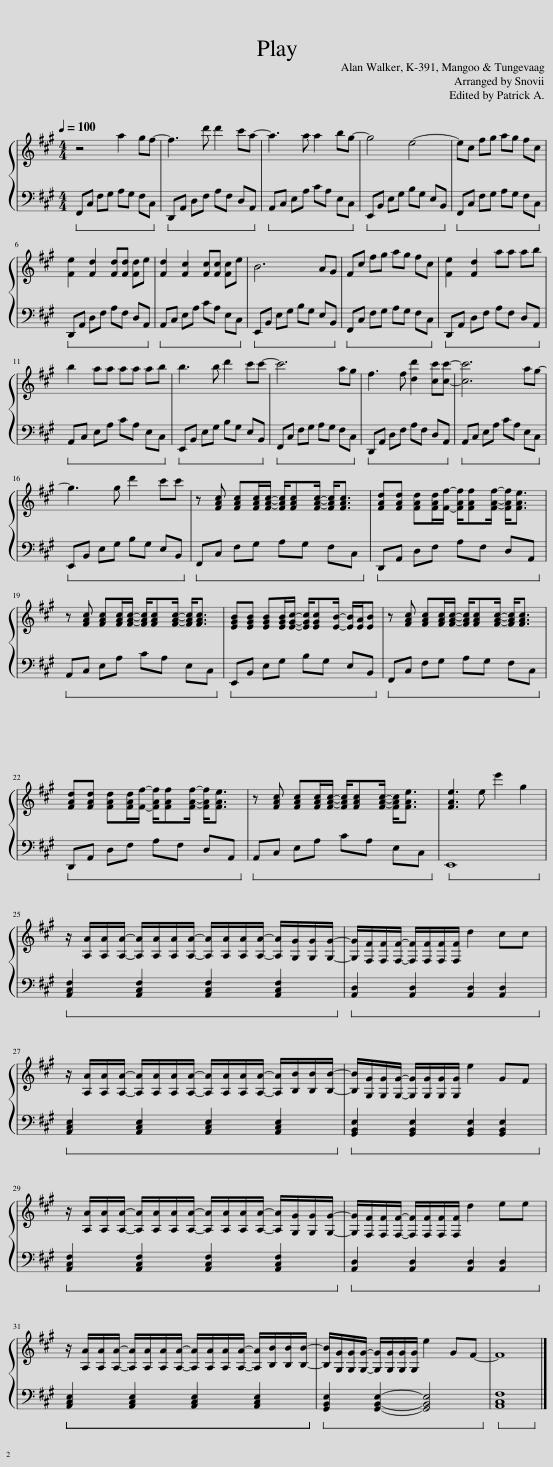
X:1
%%score { 1 | 2 }
L:1/8
Q:1/4=100
M:4/4
I:linebreak $
K:A
V:1 treble
V:2 bass
V:1
 z4 a2 gf- | f3 d' d'2 c'a- | a3 a a2 bg- | g4 e4- | ec fg ag fc |$ %5
 [Fe]2 [Fd]2 [Fd][Fd] [Fd]e | [Fd]2 [Fc]2 [Fc][Fc] [Fc]e | B6 AG | Fc fg ag fc | [Fe]2 [Fd]2 aa ab |$ %10
 b2 aa aa ab | b3 b d'2 c'c'- | c'6 ag | f3 f [dd']2 [cc'][cc']- | [cc']6 ag- |$ %15
 g3 g d'2 c'c' | z [FAc] [FAc][FAc]/[FAc]/- [FAc]/[FAc][FAc]/- [FAc]<[FAc] | [FAd][FAd] [FAd][FAd]/[Ff]/- [FAf]/[FAf][FAf]/- [FAf]<[FAe] |$ z [FAc] [FAc][FAc]/[FAc]/- [FAc]/[FAc][FAc]/- [FAc]<[FAc] | [EGB][EGB] [EGB][EGB]/[EGc]/- [EGc]/[EGc][EB]/- [EB]/[EA]/[EB] | %20
 z [FAc] [FAc][FAc]/[FAc]/- [FAc]/[FAc][FAc]/- [FAc]<[FAc] |$ [FAd][FAd] [FAd][FAd]/[Ff]/- [FAf]/[FAf][FAf]/- [FAf]<[FAe] | z [FAc] [FAc][FAc]/[FAc]/- [FAc]/[FAc][FAc]/- [FAc]<[FAe] | [FAe]3 e e'2 g2 |$ z/ [A,A]/[A,A]/[A,A]/- [A,A]/[A,A]/[A,A]/[A,A]/- [A,A]/[A,A]/[A,A]/[A,A]/- [A,A]/[G,G]/[G,G]/[G,G]/- | %25
 [G,G]/[F,F]/[F,F]/[F,F]/- [F,F]/[F,F]/[F,F]/[F,F]/ d2 cc |$ z/ [A,A]/[A,A]/[A,A]/- [A,A]/[A,A]/[A,A]/[A,A]/- [A,A]/[A,A]/[A,A]/[A,A]/- [A,A]/[B,B]/[B,B]/[B,B]/- | [B,B]/[G,G]/[G,G]/[G,G]/- [G,G]/[G,G]/[G,G]/[G,G]/ e2 GF |$ z/ [A,A]/[A,A]/[A,A]/- [A,A]/[A,A]/[A,A]/[A,A]/- [A,A]/[A,A]/[A,A]/[A,A]/- [A,A]/[G,G]/[G,G]/[G,G]/- | [G,G]/[F,F]/[F,F]/[F,F]/- [F,F]/[F,F]/[F,F]/[F,F]/ d2 ee |$ %30
 z/ [A,A]/[A,A]/[A,A]/- [A,A]/[A,A]/[A,A]/[A,A]/- [A,A]/[A,A]/[A,A]/[A,A]/- [A,A]/[B,B]/[B,B]/[B,B]/- | [B,B]/[G,G]/[G,G]/[G,G]/- [G,G]/[G,G]/[G,G]/[G,G]/ e2 GF- | F8 |] %33
V:2
!ped! F,,C, F,G, A,G, F,C,!ped-up! |!ped! D,,A,, D,F, A,F, D,A,,!ped-up! |!ped! A,,C, E,A, CA, E,C,!ped-up! |!ped! E,,B,, E,G, B,G, E,B,,!ped-up! |!ped! F,,C, F,G, A,G, F,C,!ped-up! |$ %5
!ped! D,,A,, D,F, A,F, D,A,,!ped-up! |!ped! A,,C, E,A, CA, E,C,!ped-up! |!ped! E,,B,, E,G, B,G, E,B,,!ped-up! |!ped! F,,C, F,G, A,G, F,C,!ped-up! |!ped! D,,A,, D,F, A,F, D,A,,!ped-up! |$ %10
!ped! A,,C, E,A, CA, E,C,!ped-up! |!ped! E,,B,, E,G, B,G, E,B,,!ped-up! |!ped! F,,C, F,G, A,G, F,C,!ped-up! |!ped! D,,A,, D,F, A,F, D,A,,!ped-up! |!ped! A,,C, E,A, CA, E,C,!ped-up! |$ %15
!ped! E,,B,, E,G, B,G, E,B,,!ped-up! |!ped! F,,C, F,G, A,G, F,C,!ped-up! |!ped! D,,A,, D,F, A,F, D,A,,!ped-up! |$!ped! A,,C, E,A, CA, E,C,!ped-up! |!ped! E,,B,, E,G, B,G, E,B,,!ped-up! | %20
!ped! F,,C, F,G, A,G, F,C,!ped-up! |$!ped! D,,A,, D,F, A,F, D,A,,!ped-up! |!ped! A,,C, E,A, CA, E,C,!ped-up! |!ped! E,,8!ped-up! |$!ped! [A,,C,F,]2 [A,,C,F,]2 [A,,C,F,]2 [A,,C,F,]2!ped-up! | %25
!ped! [A,,D,]2 [A,,D,]2 [A,,D,]2 [A,,D,]2!ped-up! |$!ped! [A,,C,E,]2 [A,,C,E,]2 [A,,C,E,]2 [A,,C,E,]2!ped-up! |!ped! [G,,B,,E,]2 [G,,B,,E,]2 [G,,B,,E,]2 [G,,B,,E,]2!ped-up! |$!ped! [A,,C,F,]2 [A,,C,F,]2 [A,,C,F,]2 [A,,C,F,]2!ped-up! |!ped! [A,,D,]2 [A,,D,]2 [A,,D,]2 [A,,D,]2!ped-up! |$ %30
!ped! [A,,C,E,]2 [A,,C,E,]2 [A,,C,E,]2 [A,,C,E,]2!ped-up! |!ped! [G,,B,,E,]2 [G,,B,,E,]2- [G,,B,,E,]4!ped-up! |!ped! [A,,C,F,]8!ped-up! |] %33
